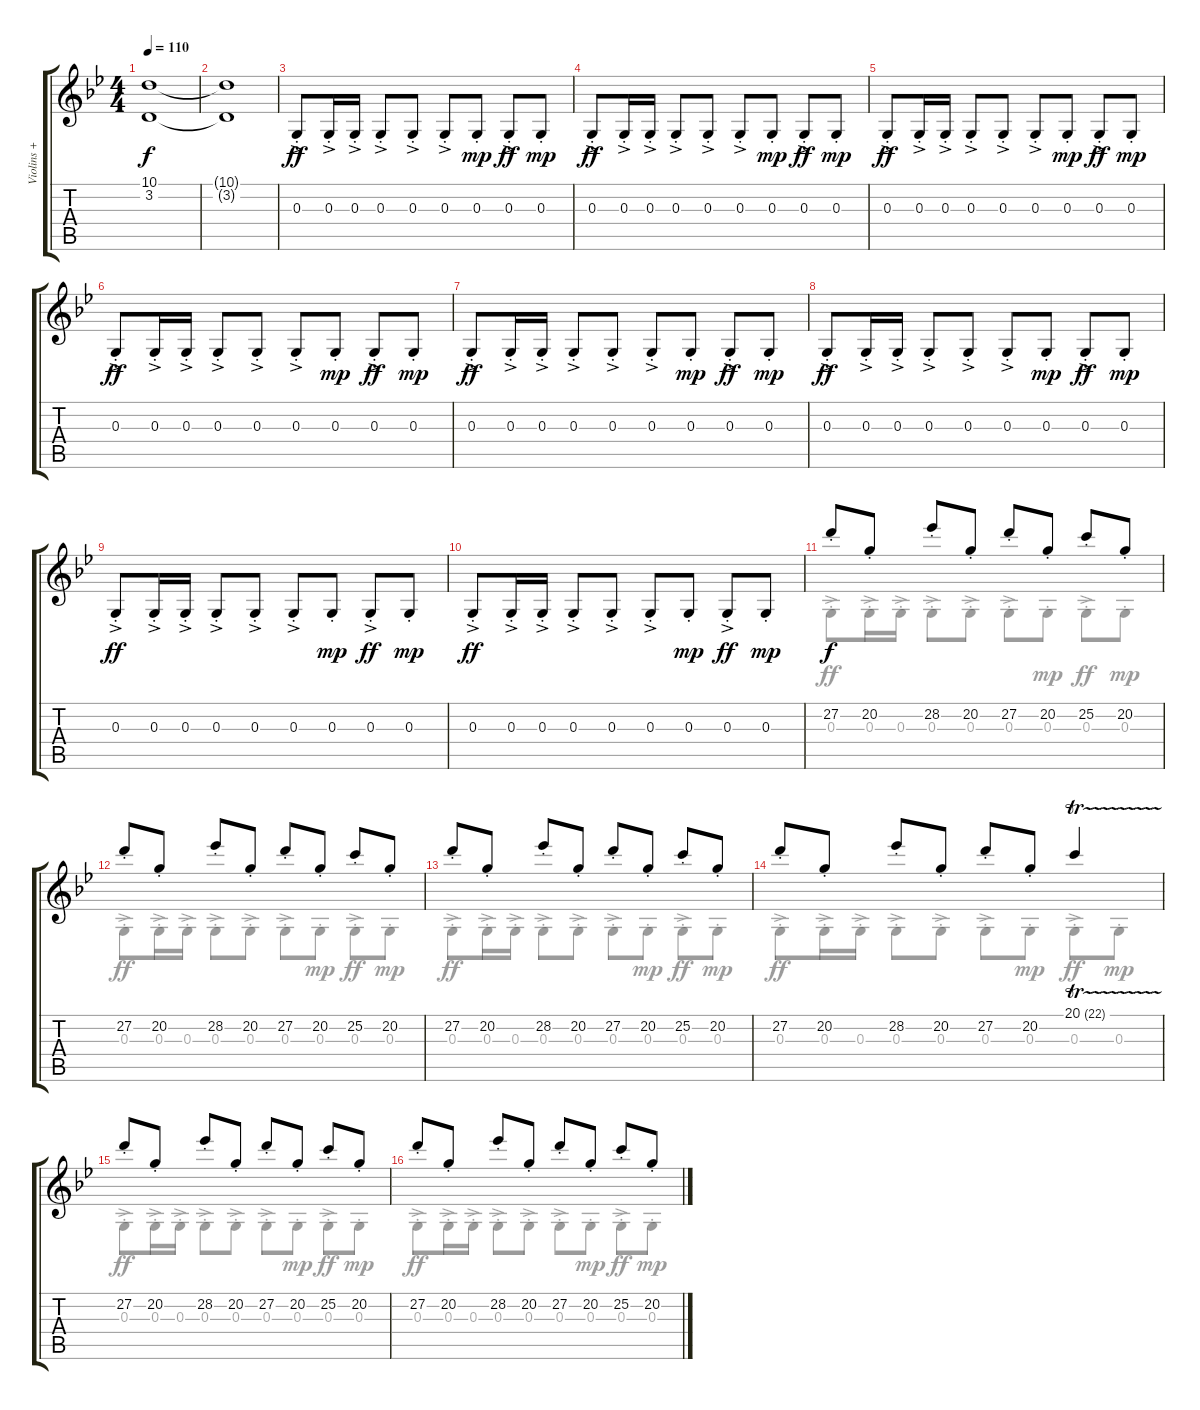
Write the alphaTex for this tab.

\track ("Violins + Violas" "Violins + ") {instrument stringensemble1}
\staff {score tabs}
\tuning (E4 B3 G3 D3 A2 E2) {hide}
\voice
\ts (4 4)
\tempo 110
\clef g2
\ks gminor
(10.1 3.2).1{dy f} |
(10.1{t} 3.2{t}).1 |
0.3{ac st}.8{dy ff} 0.3{ac st}.16 0.3{ac st}.16 0.3{ac st}.8 0.3{ac st}.8 0.3{ac st}.8 0.3{st}.8{dy mp} 0.3{ac st}.8{dy ff} 0.3{st}.8{dy mp} |
0.3{ac st}.8{dy ff} 0.3{ac st}.16 0.3{ac st}.16 0.3{ac st}.8 0.3{ac st}.8 0.3{ac st}.8 0.3{st}.8{dy mp} 0.3{ac st}.8{dy ff} 0.3{st}.8{dy mp} |
0.3{ac st}.8{dy ff} 0.3{ac st}.16 0.3{ac st}.16 0.3{ac st}.8 0.3{ac st}.8 0.3{ac st}.8 0.3{st}.8{dy mp} 0.3{ac st}.8{dy ff} 0.3{st}.8{dy mp} |
0.3{ac st}.8{dy ff} 0.3{ac st}.16 0.3{ac st}.16 0.3{ac st}.8 0.3{ac st}.8 0.3{ac st}.8 0.3{st}.8{dy mp} 0.3{ac st}.8{dy ff} 0.3{st}.8{dy mp} |
0.3{ac st}.8{dy ff} 0.3{ac st}.16 0.3{ac st}.16 0.3{ac st}.8 0.3{ac st}.8 0.3{ac st}.8 0.3{st}.8{dy mp} 0.3{ac st}.8{dy ff} 0.3{st}.8{dy mp} |
0.3{ac st}.8{dy ff} 0.3{ac st}.16 0.3{ac st}.16 0.3{ac st}.8 0.3{ac st}.8 0.3{ac st}.8 0.3{st}.8{dy mp} 0.3{ac st}.8{dy ff} 0.3{st}.8{dy mp} |
0.3{ac st}.8{dy ff} 0.3{ac st}.16 0.3{ac st}.16 0.3{ac st}.8 0.3{ac st}.8 0.3{ac st}.8 0.3{st}.8{dy mp} 0.3{ac st}.8{dy ff} 0.3{st}.8{dy mp} |
0.3{ac st}.8{dy ff} 0.3{ac st}.16 0.3{ac st}.16 0.3{ac st}.8 0.3{ac st}.8 0.3{ac st}.8 0.3{st}.8{dy mp} 0.3{ac st}.8{dy ff} 0.3{st}.8{dy mp} |
27.2{st}.8{dy f} 20.2{st}.8 28.2{st}.8 20.2{st}.8 27.2{st}.8 20.2{st}.8 25.2{st}.8 20.2{st}.8 |
27.2{st}.8 20.2{st}.8 28.2{st}.8 20.2{st}.8 27.2{st}.8 20.2{st}.8 25.2{st}.8 20.2{st}.8 |
27.2{st}.8 20.2{st}.8 28.2{st}.8 20.2{st}.8 27.2{st}.8 20.2{st}.8 25.2{st}.8 20.2{st}.8 |
27.2{st}.8 20.2{st}.8 28.2{st}.8 20.2{st}.8 27.2{st}.8 20.2{st}.8 20.1{tr (22 64)}.4 |
27.2{st}.8 20.2{st}.8 28.2{st}.8 20.2{st}.8 27.2{st}.8 20.2{st}.8 25.2{st}.8 20.2{st}.8 |
27.2{st}.8 20.2{st}.8 28.2{st}.8 20.2{st}.8 27.2{st}.8 20.2{st}.8 25.2{st}.8 20.2{st}.8
\voice
\clef g2
\ottava regular
\simile none
\ks gminor
|
|
|
|
|
|
|
|
|
|
0.3{ac st}.8{dy ff} 0.3{ac st}.16 0.3{ac st}.16 0.3{ac st}.8 0.3{ac st}.8 0.3{ac st}.8 0.3{st}.8{dy mp} 0.3{ac st}.8{dy ff} 0.3{st}.8{dy mp} |
0.3{ac st}.8{dy ff} 0.3{ac st}.16 0.3{ac st}.16 0.3{ac st}.8 0.3{ac st}.8 0.3{ac st}.8 0.3{st}.8{dy mp} 0.3{ac st}.8{dy ff} 0.3{st}.8{dy mp} |
0.3{ac st}.8{dy ff} 0.3{ac st}.16 0.3{ac st}.16 0.3{ac st}.8 0.3{ac st}.8 0.3{ac st}.8 0.3{st}.8{dy mp} 0.3{ac st}.8{dy ff} 0.3{st}.8{dy mp} |
0.3{ac st}.8{dy ff} 0.3{ac st}.16 0.3{ac st}.16 0.3{ac st}.8 0.3{ac st}.8 0.3{ac st}.8 0.3{st}.8{dy mp} 0.3{ac st}.8{dy ff} 0.3{st}.8{dy mp} |
0.3{ac st}.8{dy ff} 0.3{ac st}.16 0.3{ac st}.16 0.3{ac st}.8 0.3{ac st}.8 0.3{ac st}.8 0.3{st}.8{dy mp} 0.3{ac st}.8{dy ff} 0.3{st}.8{dy mp} |
0.3{ac st}.8{dy ff} 0.3{ac st}.16 0.3{ac st}.16 0.3{ac st}.8 0.3{ac st}.8 0.3{ac st}.8 0.3{st}.8{dy mp} 0.3{ac st}.8{dy ff} 0.3{st}.8{dy mp}
